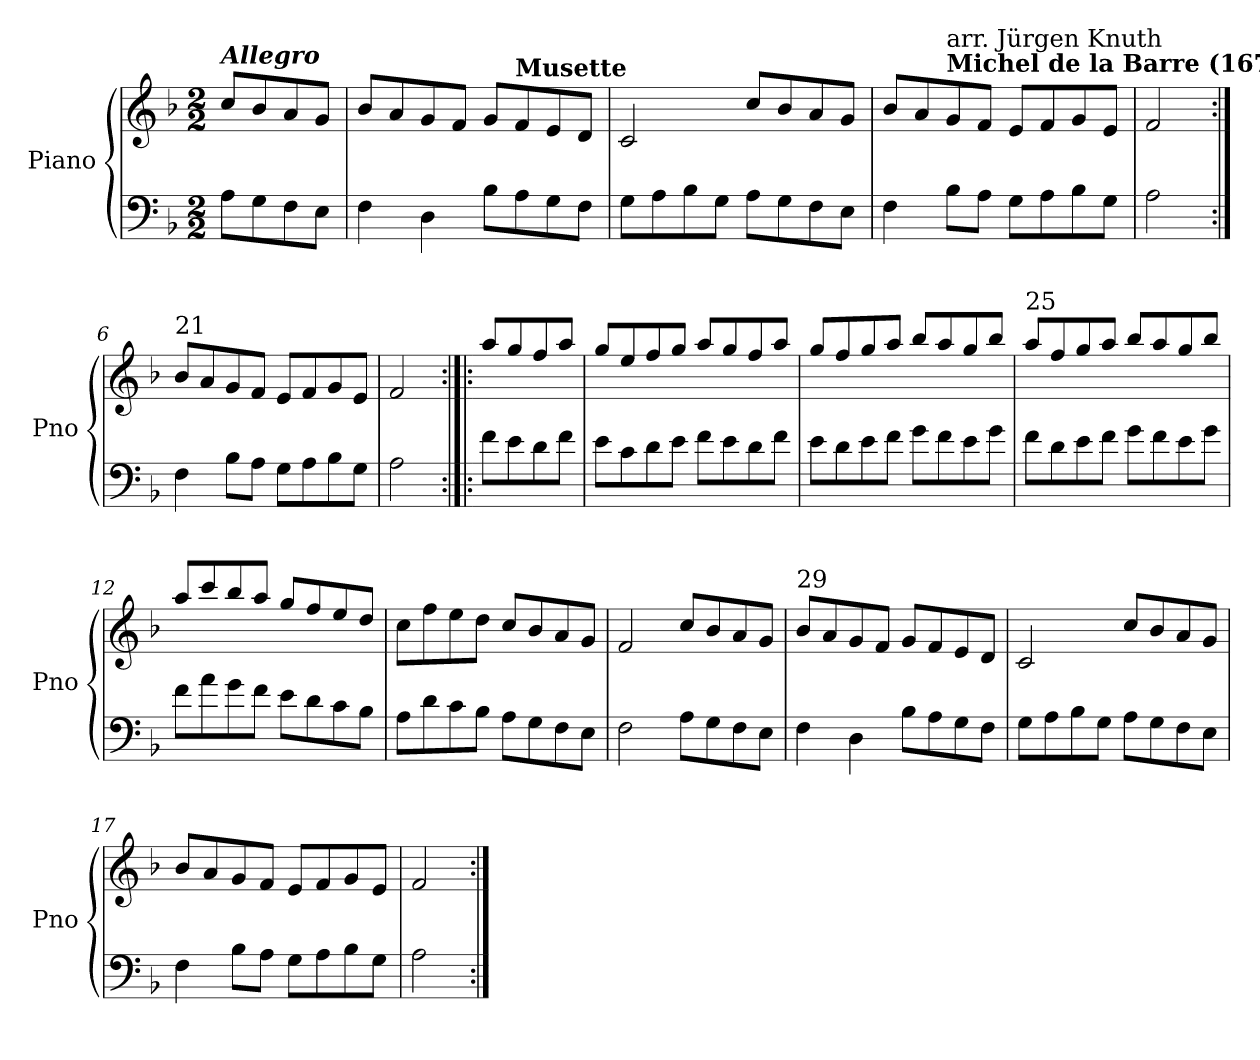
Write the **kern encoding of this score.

**kern	**kern
*part1	*part1
*staff2	*staff1
*I"Piano	*
*I'Pno	*
*clefF4	*clefG2
*k[b-]	*k[b-]
*M2/2	*M2/2
=1	=1
!	!LO:TX:a:Bi:t=Allegro
8A\L	8cc/L
8G\	8b-/
8F\	8a/
8E\J	8g/J
=2	=2
4F\	8b-/L
.	8a/
4D\	8g/
.	8f/J
8B-\L	8g/L
!	!LO:TX:a:B:t=Musette
8A\	8f/
8G\	8e/
8F\J	8d/J
=3	=3
8G\L	2c/
8A\	.
8B-\	.
8G\J	.
8A\L	8cc/L
8G\	8b-/
8F\	8a/
8E\J	8g/J
!!LO:LB:g=z
=4	=4
4F\	8b-/L
.	8a/
!	!LO:TX:a:B:t=Michel de la Barre (1675-1743)
!	!LO:TX:a:t=arr. Jürgen Knuth
8B-\L	8g/
8A\J	8f/J
8G\L	8e/L
8A\	8f/
8B-\	8g/
8G\J	8e/J
=5	=5
2A\	2f/
!!LO:LB:g=z
=6:|!	=6:|!
!	!LO:TX:a:t=21
4F\	8b-/L
.	8a/
8B-\L	8g/
8A\J	8f/J
8G\L	8e/L
8A\	8f/
8B-\	8g/
8G\J	8e/J
=7	=7
2A\	2f/
=8:|!|:	=8:|!|:
8f\L	8aa/L
8e\	8gg/
8d\	8ff/
8f\J	8aa/J
=9	=9
8e\L	8gg/L
8c\	8ee/
8d\	8ff/
8e\J	8gg/J
8f\L	8aa/L
8e\	8gg/
8d\	8ff/
8f\J	8aa/J
!!LO:LB:g=z
=10	=10
8e\L	8gg/L
8d\	8ff/
8e\	8gg/
8f\J	8aa/J
8g\L	8bb-/L
8f\	8aa/
8e\	8gg/
8g\J	8bb-/J
!!LO:LB:g=z
=11	=11
!	!LO:TX:a:t=25
8f\L	8aa/L
8d\	8ff/
8e\	8gg/
8f\J	8aa/J
8g\L	8bb-/L
8f\	8aa/
8e\	8gg/
8g\J	8bb-/J
=12	=12
8f\L	8aa/L
8a\	8ccc/
8g\	8bb-/
8f\J	8aa/J
8e\L	8gg/L
8d\	8ff/
8c\	8ee/
8B-\J	8dd/J
=13	=13
8A\L	8cc\L
8d\	8ff\
8c\	8ee\
8B-\J	8dd\J
8A\L	8cc/L
8G\	8b-/
8F\	8a/
8E\J	8g/J
!!LO:LB:g=z
=14	=14
2F\	2f/
8A\L	8cc/L
8G\	8b-/
8F\	8a/
8E\J	8g/J
!!LO:PB:g=z
=15	=15
!	!LO:TX:a:t=29
4F\	8b-/L
.	8a/
4D\	8g/
.	8f/J
8B-\L	8g/L
8A\	8f/
8G\	8e/
8F\J	8d/J
=16	=16
8G\L	2c/
8A\	.
8B-\	.
8G\J	.
8A\L	8cc/L
8G\	8b-/
8F\	8a/
8E\J	8g/J
=17	=17
4F\	8b-/L
.	8a/
8B-\L	8g/
8A\J	8f/J
8G\L	8e/L
8A\	8f/
8B-\	8g/
8G\J	8e/J
=18	=18
2A\	2f/
=:|!	=:|!
*-	*-
